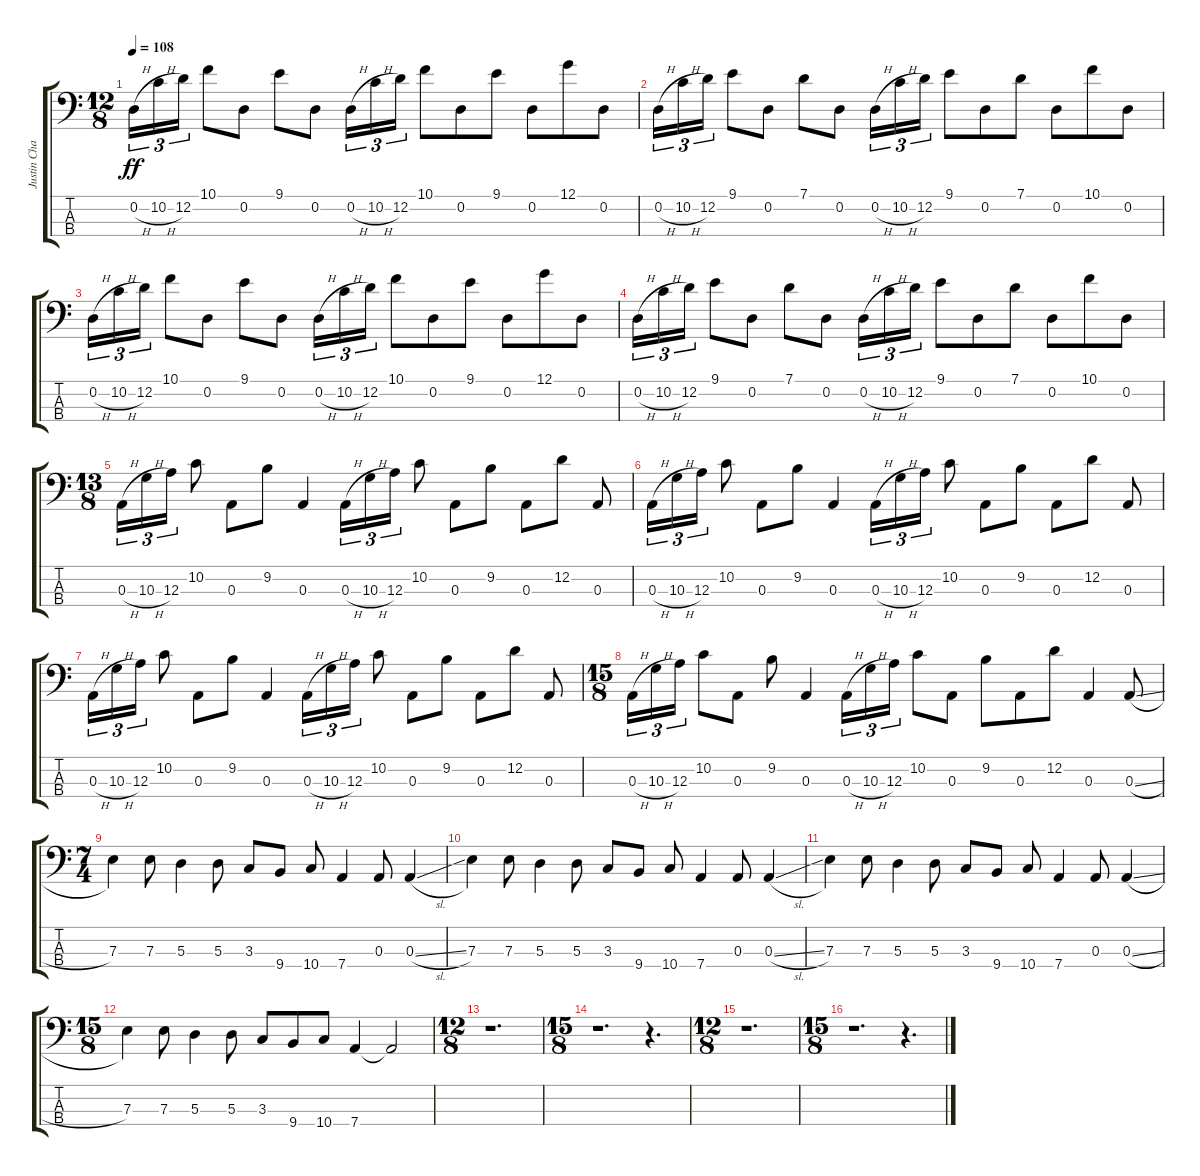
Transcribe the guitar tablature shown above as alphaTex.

\track ("Justin Chancellor" "Justin Cha") {instrument electricbasspick}
\staff {score tabs}
\tuning (G2 D2 A1 D1) {hide}
\ts (12 8)
\tempo 108
\clef f4
\ks c
0.2{h}.16{tu (3 2) dy ff} 10.2{h}.16{tu (3 2)} 12.2.16{tu (3 2)} 10.1.8 0.2.8 9.1.8 0.2.8 0.2{h}.16{tu (3 2)} 10.2{h}.16{tu (3 2)} 12.2.16{tu (3 2)} 10.1.8 0.2.8 9.1.8 0.2.8 12.1.8 0.2.8 |
0.2{h}.16{tu (3 2)} 10.2{h}.16{tu (3 2)} 12.2.16{tu (3 2)} 9.1.8 0.2.8 7.1.8 0.2.8 0.2{h}.16{tu (3 2)} 10.2{h}.16{tu (3 2)} 12.2.16{tu (3 2)} 9.1.8 0.2.8 7.1.8 0.2.8 10.1.8 0.2.8 |
0.2{h}.16{tu (3 2)} 10.2{h}.16{tu (3 2)} 12.2.16{tu (3 2)} 10.1.8 0.2.8 9.1.8 0.2.8 0.2{h}.16{tu (3 2)} 10.2{h}.16{tu (3 2)} 12.2.16{tu (3 2)} 10.1.8 0.2.8 9.1.8 0.2.8 12.1.8 0.2.8 |
0.2{h}.16{tu (3 2)} 10.2{h}.16{tu (3 2)} 12.2.16{tu (3 2)} 9.1.8 0.2.8 7.1.8 0.2.8 0.2{h}.16{tu (3 2)} 10.2{h}.16{tu (3 2)} 12.2.16{tu (3 2)} 9.1.8 0.2.8 7.1.8 0.2.8 10.1.8 0.2.8 |
\ts (13 8)
0.3{h}.16{tu (3 2)} 10.3{h}.16{tu (3 2)} 12.3.16{tu (3 2)} 10.2.8 0.3.8 9.2.8 0.3.4 0.3{h}.16{tu (3 2)} 10.3{h}.16{tu (3 2)} 12.3.16{tu (3 2)} 10.2.8 0.3.8 9.2.8 0.3.8 12.2.8 0.3.8 |
0.3{h}.16{tu (3 2)} 10.3{h}.16{tu (3 2)} 12.3.16{tu (3 2)} 10.2.8 0.3.8 9.2.8 0.3.4 0.3{h}.16{tu (3 2)} 10.3{h}.16{tu (3 2)} 12.3.16{tu (3 2)} 10.2.8 0.3.8 9.2.8 0.3.8 12.2.8 0.3.8 |
0.3{h}.16{tu (3 2)} 10.3{h}.16{tu (3 2)} 12.3.16{tu (3 2)} 10.2.8 0.3.8 9.2.8 0.3.4 0.3{h}.16{tu (3 2)} 10.3{h}.16{tu (3 2)} 12.3.16{tu (3 2)} 10.2.8 0.3.8 9.2.8 0.3.8 12.2.8 0.3.8 |
\ts (15 8)
0.3{h}.16{tu (3 2)} 10.3{h}.16{tu (3 2)} 12.3.16{tu (3 2)} 10.2.8 0.3.8 9.2.8 0.3.4 0.3{h}.16{tu (3 2)} 10.3{h}.16{tu (3 2)} 12.3.16{tu (3 2)} 10.2.8 0.3.8 9.2.8 0.3.8 12.2.8 0.3.4 0.3{sl}.8 |
\ts (7 4)
7.3.4 7.3.8 5.3.4 5.3.8 3.3.8 9.4.8 10.4.8 7.4.4 0.3.8 0.3{sl}.4 |
7.3.4 7.3.8 5.3.4 5.3.8 3.3.8 9.4.8 10.4.8 7.4.4 0.3.8 0.3{sl}.4 |
7.3.4 7.3.8 5.3.4 5.3.8 3.3.8 9.4.8 10.4.8 7.4.4 0.3.8 0.3{sl}.4 |
\ts (15 8)
7.3.4 7.3.8 5.3.4 5.3.8 3.3.8 9.4.8 10.4.8 7.4.4 7.4{t}.2 |
\ts (12 8)
r.1{d} |
\ts (15 8)
r.1{d} r.4{d} |
\ts (12 8)
r.1{d} |
\ts (15 8)
r.1{d} r.4{d}
